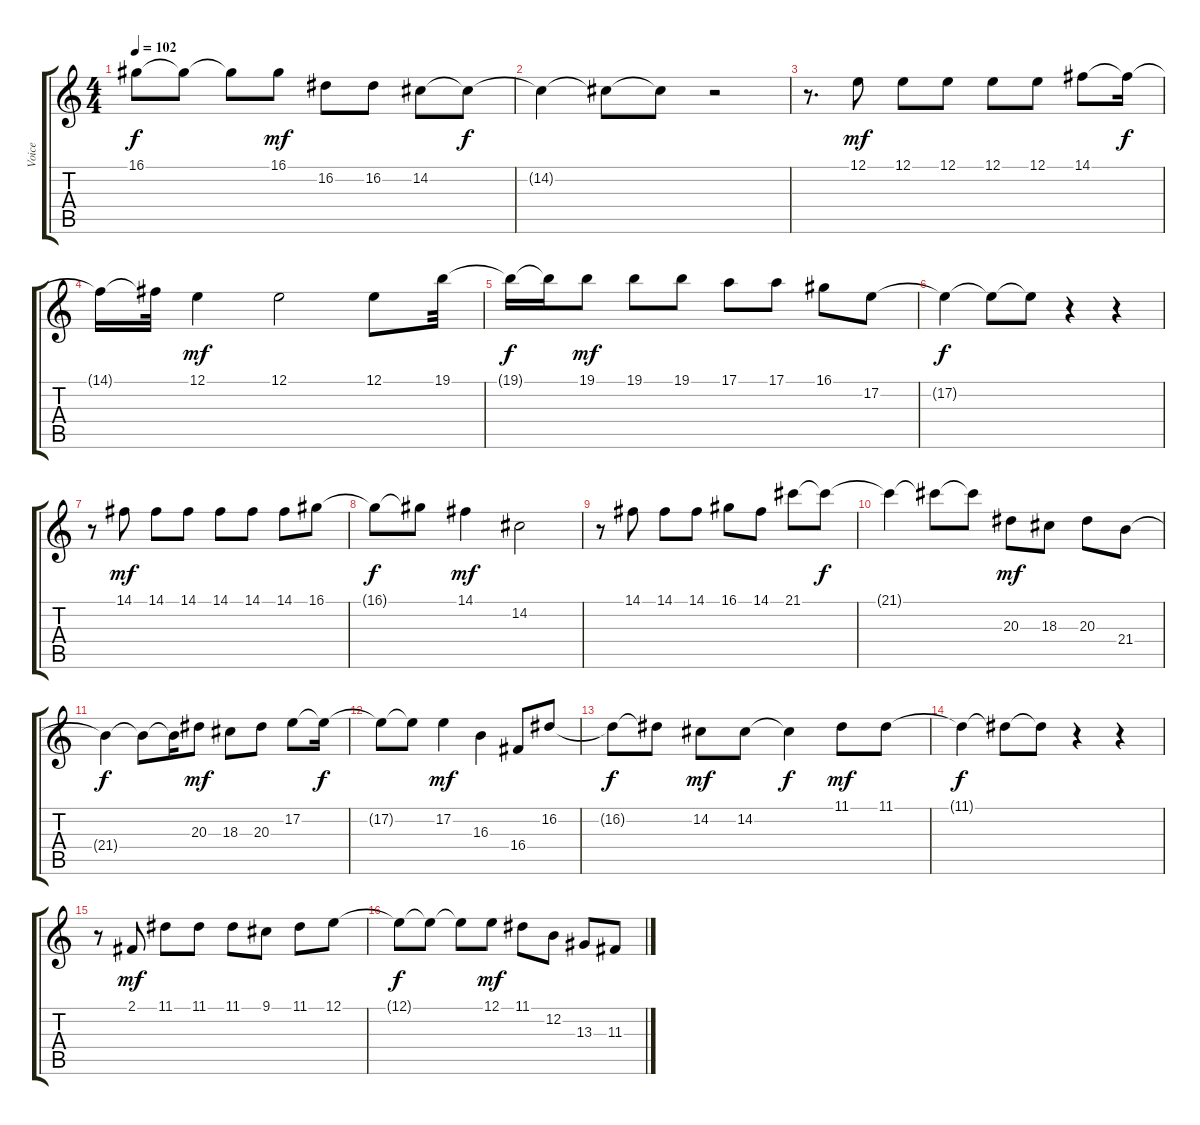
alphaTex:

\track ("Voice" "Voice") {instrument recorder}
\staff {score tabs}
\tuning (E4 B3 G3 D3 A2 E2) {hide}
\ts (4 4)
\tempo 102
\clef g2
\ks c
16.1{t}.8{dy f} 16.1{t}.8 16.1{t}.8 16.1.8{dy mf} 16.2.8 16.2.8 14.2.8 14.2{t}.8{dy f} |
14.2{t}.4 14.2{t}.8 14.2{t}.8 r.2 |
r.8{d} 12.1.8{dy mf} 12.1.8 12.1.8 12.1.8 12.1.8 14.1.8 14.1{t}.16{dy f} |
14.1{t}.16 14.1{t}.32 12.1.4{dy mf} 12.1.2 12.1.8 19.1.32 |
19.1{t}.16{dy f} 19.1{t}.16 19.1.8{dy mf} 19.1.8 19.1.8 17.1.8 17.1.8 16.1.8 17.2.8 |
17.2{t}.4{dy f} 17.2{t}.8 17.2{t}.8 r.4 r.4 |
r.8 14.1.8{dy mf} 14.1.8 14.1.8 14.1.8 14.1.8 14.1.8 16.1.8 |
16.1{t}.8{dy f} 16.1{t}.8 14.1.4{dy mf} 14.2.2 |
r.8 14.1.8 14.1.8 14.1.8 16.1.8 14.1.8 21.1.8 21.1{t}.8{dy f} |
21.1{t}.4 21.1{t}.8 21.1{t}.8 20.3.8{dy mf} 18.3.8 20.3.8 21.4.8 |
21.4{t}.4{dy f} 21.4{t}.8 21.4{t}.16 20.3.8{dy mf} 18.3.8 20.3.8 17.2.8 17.2{t}.16{dy f} |
17.2{t}.8 17.2{t}.8 17.2.4{dy mf} 16.3.4 16.4.8 16.2.8 |
16.2{t}.8{dy f} 16.2{t}.8 14.2.8{dy mf} 14.2.8 14.2{t}.4{dy f} 11.1.8{dy mf} 11.1.8 |
11.1{t}.4{dy f} 11.1{t}.8 11.1{t}.8 r.4 r.4 |
r.8 2.1.8{dy mf} 11.1.8 11.1.8 11.1.8 9.1.8 11.1.8 12.1.8 |
12.1{t}.8{dy f} 12.1{t}.8 12.1{t}.8 12.1.8{dy mf} 11.1.8 12.2.8 13.3.8 11.3.8
